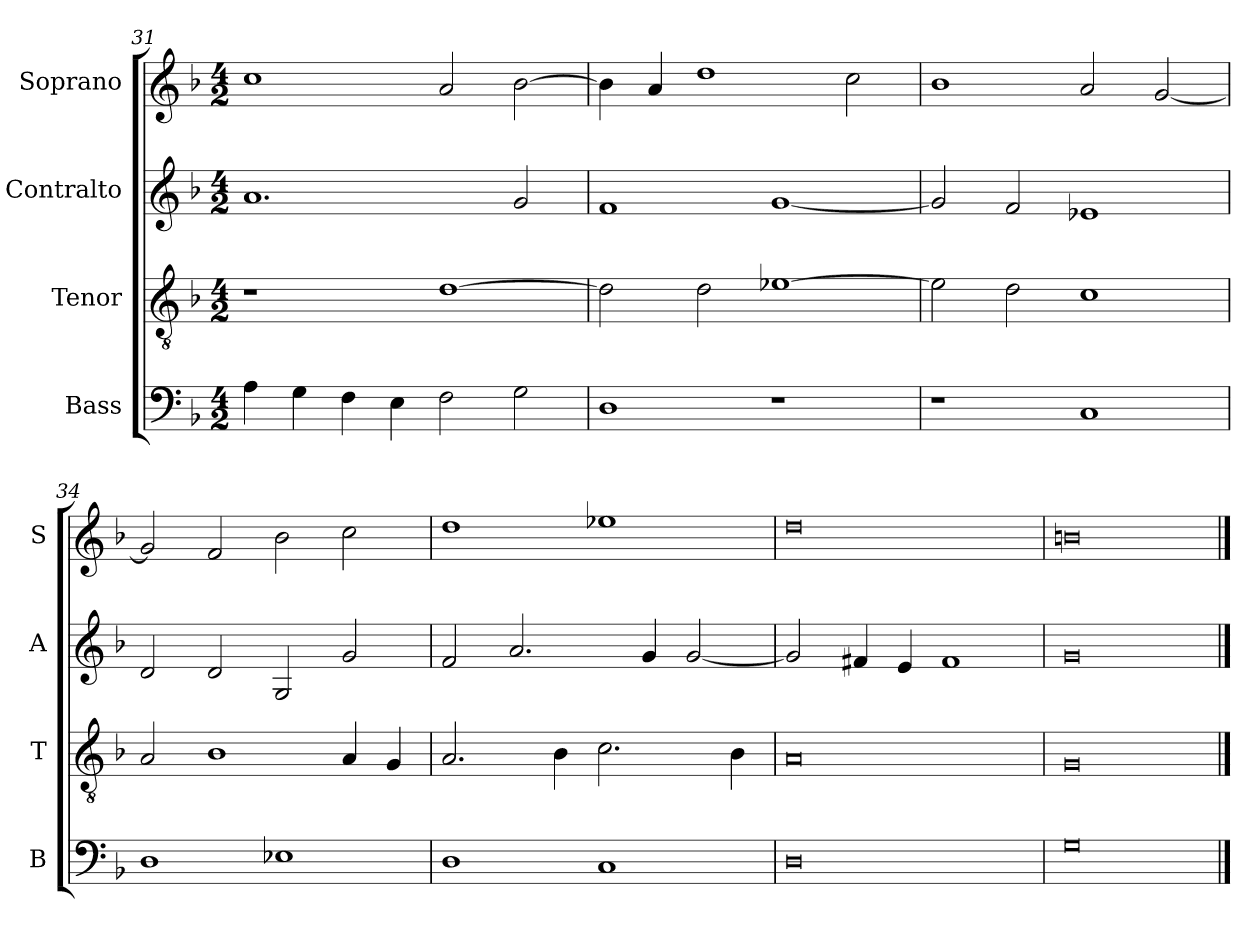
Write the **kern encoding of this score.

**kern	**kern	**kern	**kern
*part4	*part3	*part2	*part1
*staff4	*staff3	*staff2	*staff1
*I"Bass	*I"Tenor	*I"Contralto	*I"Soprano
*I'B	*I'T	*I'A	*I'S
*clefF4	*clefGv2	*clefG2	*clefG2
*k[b-]	*k[b-]	*k[b-]	*k[b-]
*G:dor	*G:dor	*G:dor	*G:dor
*M4/2	*M4/2	*M4/2	*M4/2
=31	=31	=31	=31
4A	1r	1.a	1cc
4G	.	.	.
4F	.	.	.
4E	.	.	.
2F	[1d	.	2a
2G	.	2g	[2b-
=32	=32	=32	=32
1D	2d]	1f	4b-]
.	.	.	4a
.	2d	.	1dd
1r	[1e-X	[1g	.
.	.	.	2cc
=33	=33	=33	=33
1r	2e-]	2g]	1b-
.	2d	2f	.
1C	1c	1e-X	2a
.	.	.	[2g
=34	=34	=34	=34
1D	2A	2d	2g]
.	1B-	2d	2f
1E-X	.	2G	2b-
.	4A	2g	2cc
.	4G	.	.
=35	=35	=35	=35
1D	2.A	2f	1dd
.	.	2.a	.
.	4B-	.	.
1C	2.c	.	1ee-X
.	.	4g	.
.	.	[2g	.
.	4B-	.	.
=36	=36	=36	=36
0D	0A	2g]	0dd
.	.	4f#X	.
.	.	4e	.
.	.	1f#	.
=37	=37	=37	=37
0G	0G	0g	0bn
==	==	==	==
*-	*-	*-	*-
